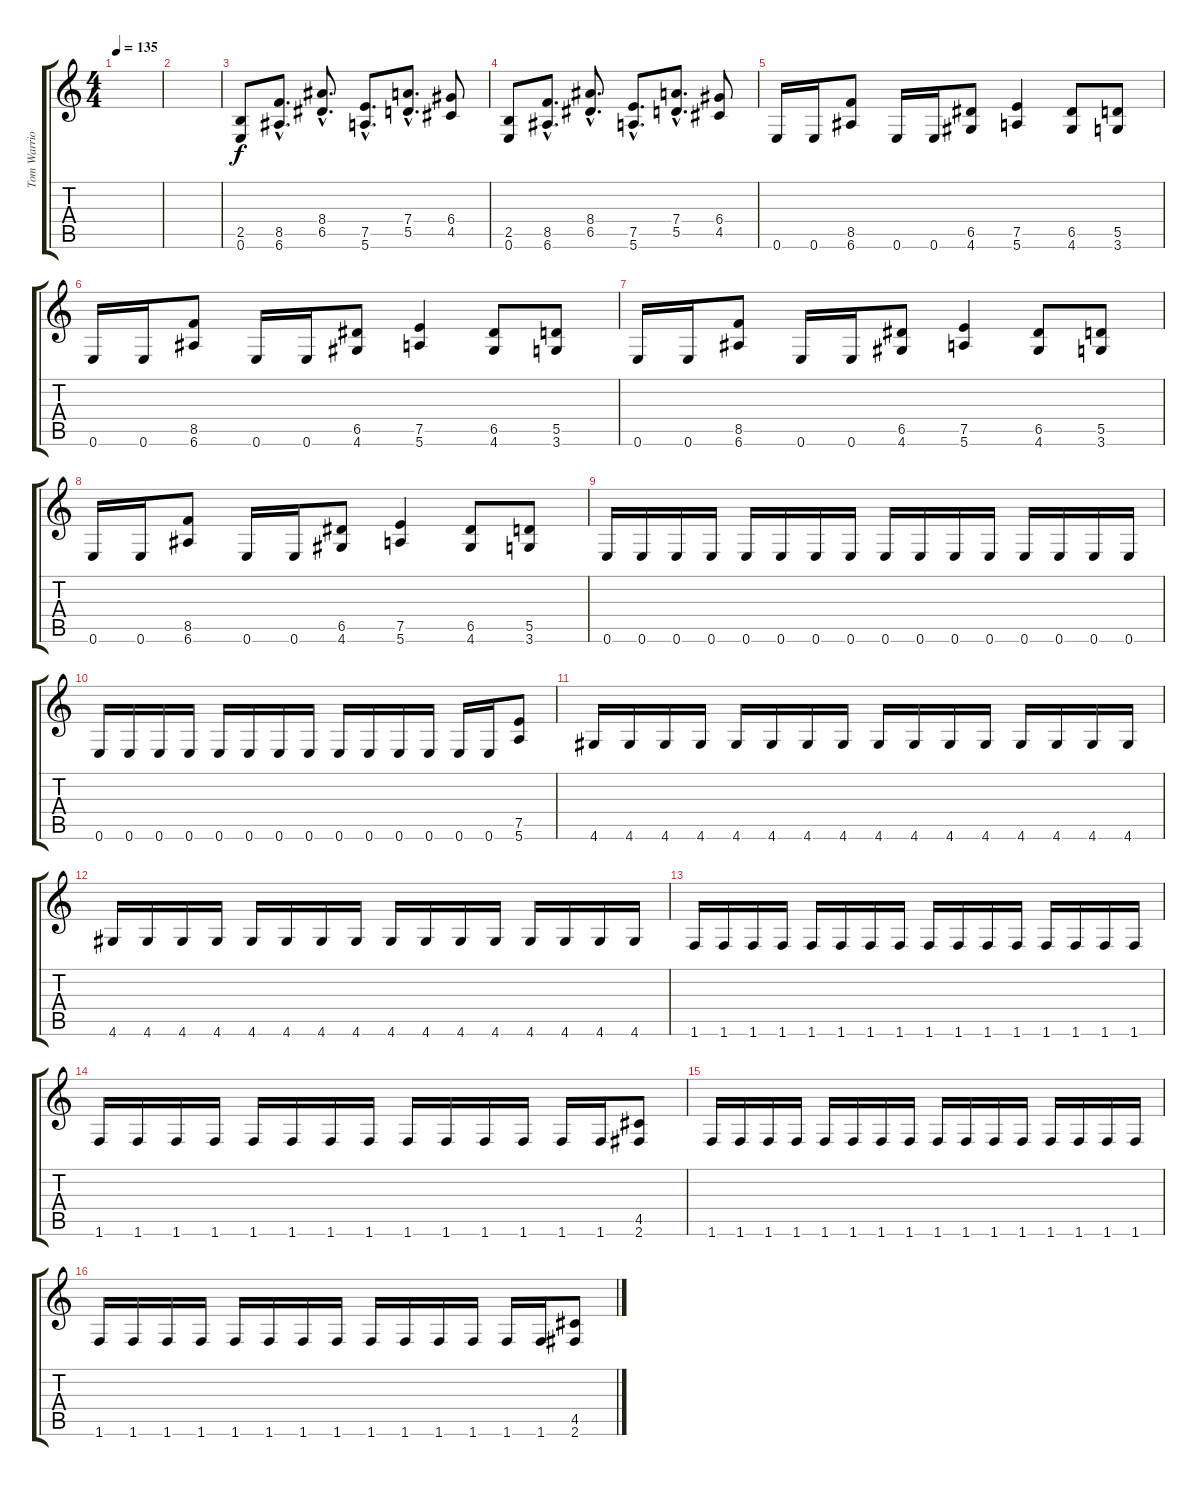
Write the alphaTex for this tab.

\track ("Tom Warrior" "Tom Warrio") {instrument overdrivenguitar}
\staff {score tabs}
\tuning (E4 B3 G3 D3 A2 E2) {hide}
\ts (4 4)
\tempo 135
\clef g2
\ks c
|
|
(2.5 0.6).8 (8.5{hac} 6.6{hac}).8{d} (8.4{hac} 6.5{hac}).8{d} (7.5{hac} 5.6{hac}).8{d} (7.4{hac} 5.5{hac}).8{d} (6.4 4.5).8 |
(2.5 0.6).8 (8.5{hac} 6.6{hac}).8{d} (8.4{hac} 6.5{hac}).8{d} (7.5{hac} 5.6{hac}).8{d} (7.4{hac} 5.5{hac}).8{d} (6.4 4.5).8 |
0.6.16 0.6.16 (8.5 6.6).8 0.6.16 0.6.16 (6.5 4.6).8 (7.5 5.6).4 (6.5 4.6).8 (5.5 3.6).8 |
0.6.16 0.6.16 (8.5 6.6).8 0.6.16 0.6.16 (6.5 4.6).8 (7.5 5.6).4 (6.5 4.6).8 (5.5 3.6).8 |
0.6.16 0.6.16 (8.5 6.6).8 0.6.16 0.6.16 (6.5 4.6).8 (7.5 5.6).4 (6.5 4.6).8 (5.5 3.6).8 |
0.6.16 0.6.16 (8.5 6.6).8 0.6.16 0.6.16 (6.5 4.6).8 (7.5 5.6).4 (6.5 4.6).8 (5.5 3.6).8 |
0.6.16 0.6.16 0.6.16 0.6.16 0.6.16 0.6.16 0.6.16 0.6.16 0.6.16 0.6.16 0.6.16 0.6.16 0.6.16 0.6.16 0.6.16 0.6.16 |
0.6.16 0.6.16 0.6.16 0.6.16 0.6.16 0.6.16 0.6.16 0.6.16 0.6.16 0.6.16 0.6.16 0.6.16 0.6.16 0.6.16 (7.5 5.6).8 |
4.6.16 4.6.16 4.6.16 4.6.16 4.6.16 4.6.16 4.6.16 4.6.16 4.6.16 4.6.16 4.6.16 4.6.16 4.6.16 4.6.16 4.6.16 4.6.16 |
4.6.16 4.6.16 4.6.16 4.6.16 4.6.16 4.6.16 4.6.16 4.6.16 4.6.16 4.6.16 4.6.16 4.6.16 4.6.16 4.6.16 4.6.16 4.6.16 |
1.6.16 1.6.16 1.6.16 1.6.16 1.6.16 1.6.16 1.6.16 1.6.16 1.6.16 1.6.16 1.6.16 1.6.16 1.6.16 1.6.16 1.6.16 1.6.16 |
1.6.16 1.6.16 1.6.16 1.6.16 1.6.16 1.6.16 1.6.16 1.6.16 1.6.16 1.6.16 1.6.16 1.6.16 1.6.16 1.6.16 (4.5 2.6).8 |
1.6.16 1.6.16 1.6.16 1.6.16 1.6.16 1.6.16 1.6.16 1.6.16 1.6.16 1.6.16 1.6.16 1.6.16 1.6.16 1.6.16 1.6.16 1.6.16 |
1.6.16 1.6.16 1.6.16 1.6.16 1.6.16 1.6.16 1.6.16 1.6.16 1.6.16 1.6.16 1.6.16 1.6.16 1.6.16 1.6.16 (4.5 2.6).8
